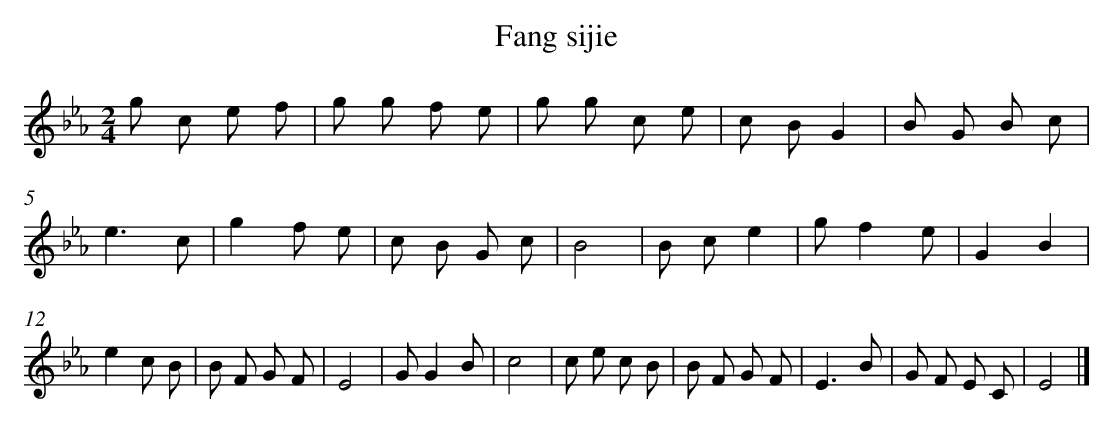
X:1
T: Fang sijie
L: 1/8
M: 2/4
K: Eb
g c e f [I:setbarnb 1]|
g g f e |
g g c e |
c BG2 |
B G B c |
e3c |
g2f e |
c B G c |
B4 |
B ce2 |
gf2e |
G2B2 |
e2c B |
B F G F |
E4 |
GG2B |
c4 |
c e c B |
B F G F |
E3B |
G F E C |
E4 |]
